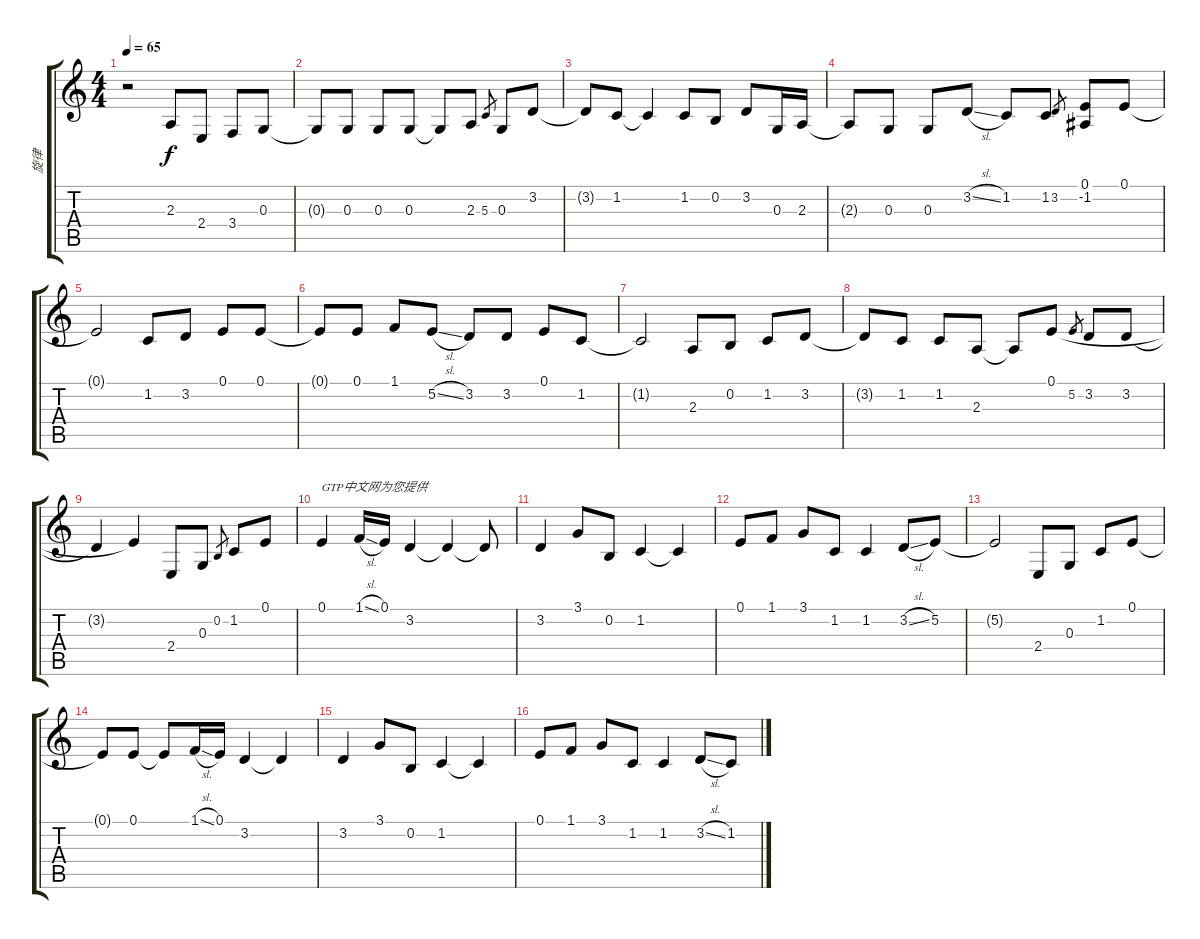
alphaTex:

\track ("旋律" "旋律") {instrument reedorgan}
\staff {score tabs}
\tuning (E4 B3 G3 D3 A2 E2) {hide}
\ts (4 4)
\tempo 65
\clef g2
\ks c
r.2{dy f} 2.3{t}.8 2.4.8 3.4.8 0.3.8 |
0.3{t}.8 0.3.8 0.3.8 0.3.8 0.3{t}.8 2.3.8 5.3.8{gr} 0.3.8 3.2.8 |
3.2{t}.8 1.2.8 1.2{t}.4 1.2.8 0.2.8 3.2.8 0.3.16 2.3.16 |
2.3{t}.8 0.3.8 0.3.8 3.2{sl}.8 1.2.8 1.2.8 3.2.8{gr} (0.1 -1.2).8 0.1.8 |
0.1{t}.2 1.2.8 3.2.8 0.1.8 0.1.8 |
0.1{t}.8 0.1.8 1.1.8 5.2{sl}.8 3.2.8 3.2.8 0.1.8 1.2.8 |
1.2{t}.2 2.3.8 0.2.8 1.2.8 3.2.8 |
3.2{t}.8 1.2.8 1.2.8 2.3.8 2.3{t}.8 0.1.8 5.2.8{gr} 3.2.8 3.2.8 |
3.2{t}.4 0.1{t}.4 2.4.8 0.3.8 0.2.8{gr} 1.2.8 0.1.8 |
0.1.4{txt "GTP中文网为您提供"} 1.1{sl}.16 0.1.16 3.2.4 3.2{t}.4 3.2{t}.8 |
3.2.4 3.1.8 0.2.8 1.2.4 1.2{t}.4 |
0.1.8 1.1.8 3.1.8 1.2.8 1.2.4 3.2{sl}.8 5.2.8 |
5.2{t}.2 2.4.8 0.3.8 1.2.8 0.1.8 |
0.1{t}.8 0.1.8 0.1{t}.8 1.1{sl}.16 0.1.16 3.2.4 3.2{t}.4 |
3.2.4 3.1.8 0.2.8 1.2.4 1.2{t}.4 |
0.1.8 1.1.8 3.1.8 1.2.8 1.2.4 3.2{sl}.8 1.2.8
